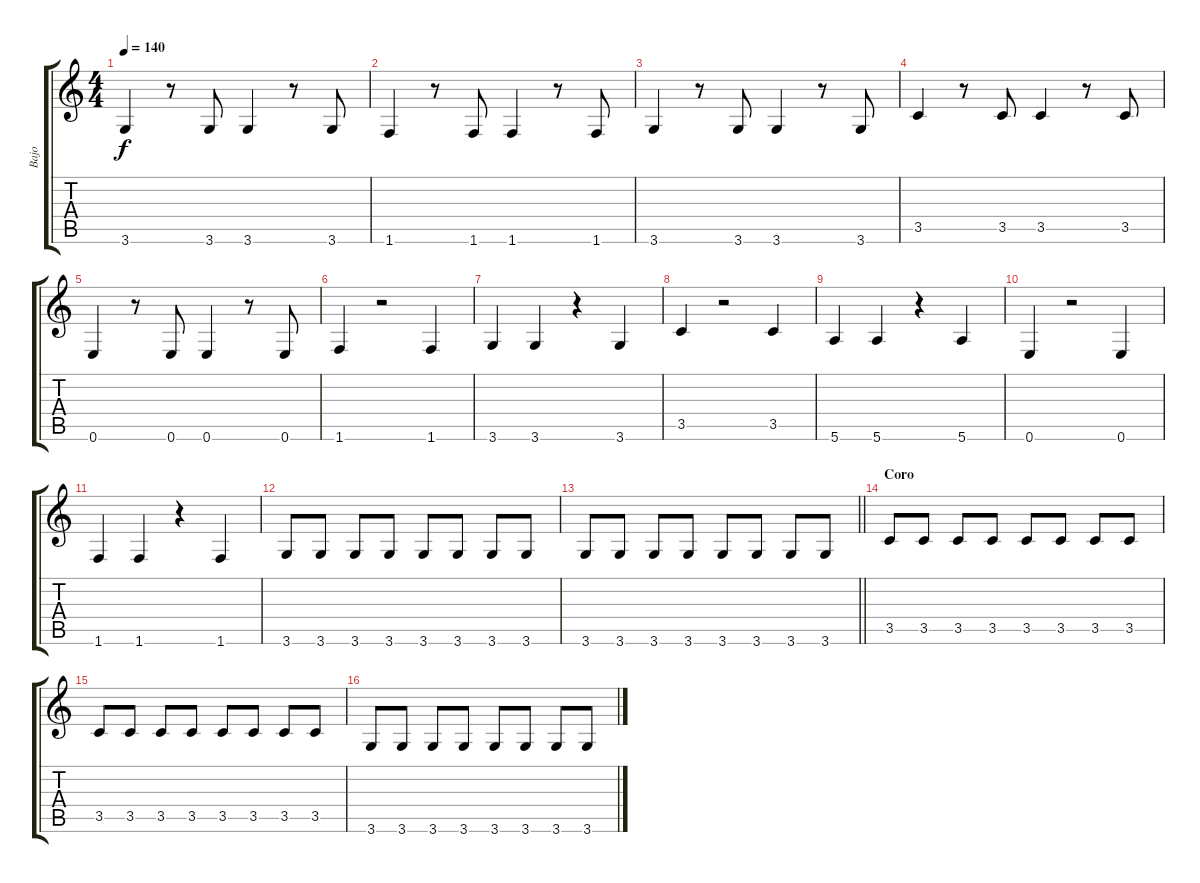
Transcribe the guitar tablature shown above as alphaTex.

\track ("Bajo" "Bajo") {instrument acousticbass}
\staff {score tabs}
\tuning (E4 B3 G3 D3 A2 E2) {hide}
\ts (4 4)
\tempo 140
\clef g2
\ks c
3.6.4{dy f} r.8 3.6.8 3.6.4 r.8 3.6.8 |
1.6.4 r.8 1.6.8 1.6.4 r.8 1.6.8 |
3.6.4 r.8 3.6.8 3.6.4 r.8 3.6.8 |
3.5.4 r.8 3.5.8 3.5.4 r.8 3.5.8 |
0.6.4 r.8 0.6.8 0.6.4 r.8 0.6.8 |
1.6.4 r.2 1.6.4 |
3.6.4 3.6.4 r.4 3.6.4 |
3.5.4 r.2 3.5.4 |
5.6.4 5.6.4 r.4 5.6.4 |
0.6.4 r.2 0.6.4 |
1.6.4 1.6.4 r.4 1.6.4 |
3.6.8 3.6.8 3.6.8 3.6.8 3.6.8 3.6.8 3.6.8 3.6.8 |
\barLineRight lightlight
3.6.8 3.6.8 3.6.8 3.6.8 3.6.8 3.6.8 3.6.8 3.6.8 |
\section ("" "Coro")
3.5.8 3.5.8 3.5.8 3.5.8 3.5.8 3.5.8 3.5.8 3.5.8 |
3.5.8 3.5.8 3.5.8 3.5.8 3.5.8 3.5.8 3.5.8 3.5.8 |
3.6.8 3.6.8 3.6.8 3.6.8 3.6.8 3.6.8 3.6.8 3.6.8
